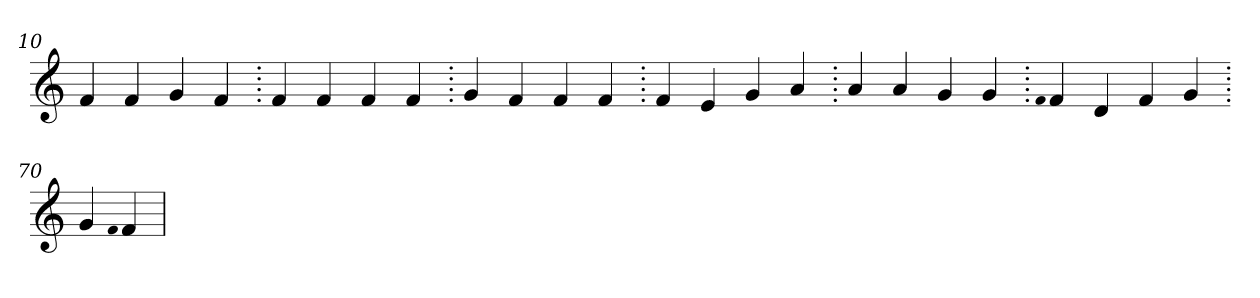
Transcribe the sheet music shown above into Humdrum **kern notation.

**kern
*part1
*staff1
*clefG2
=10.
4f
4f
4g
4f
=20.
4f
4f
4f
4f
=30.
4g
4f
4f
4f
=40.
4f
4e
4g
4a
=50.
4a
4a
4g
4g
=60.
qqf
4f
4d
4f
4g
=70.
4g
qqf
4f
=
*-
